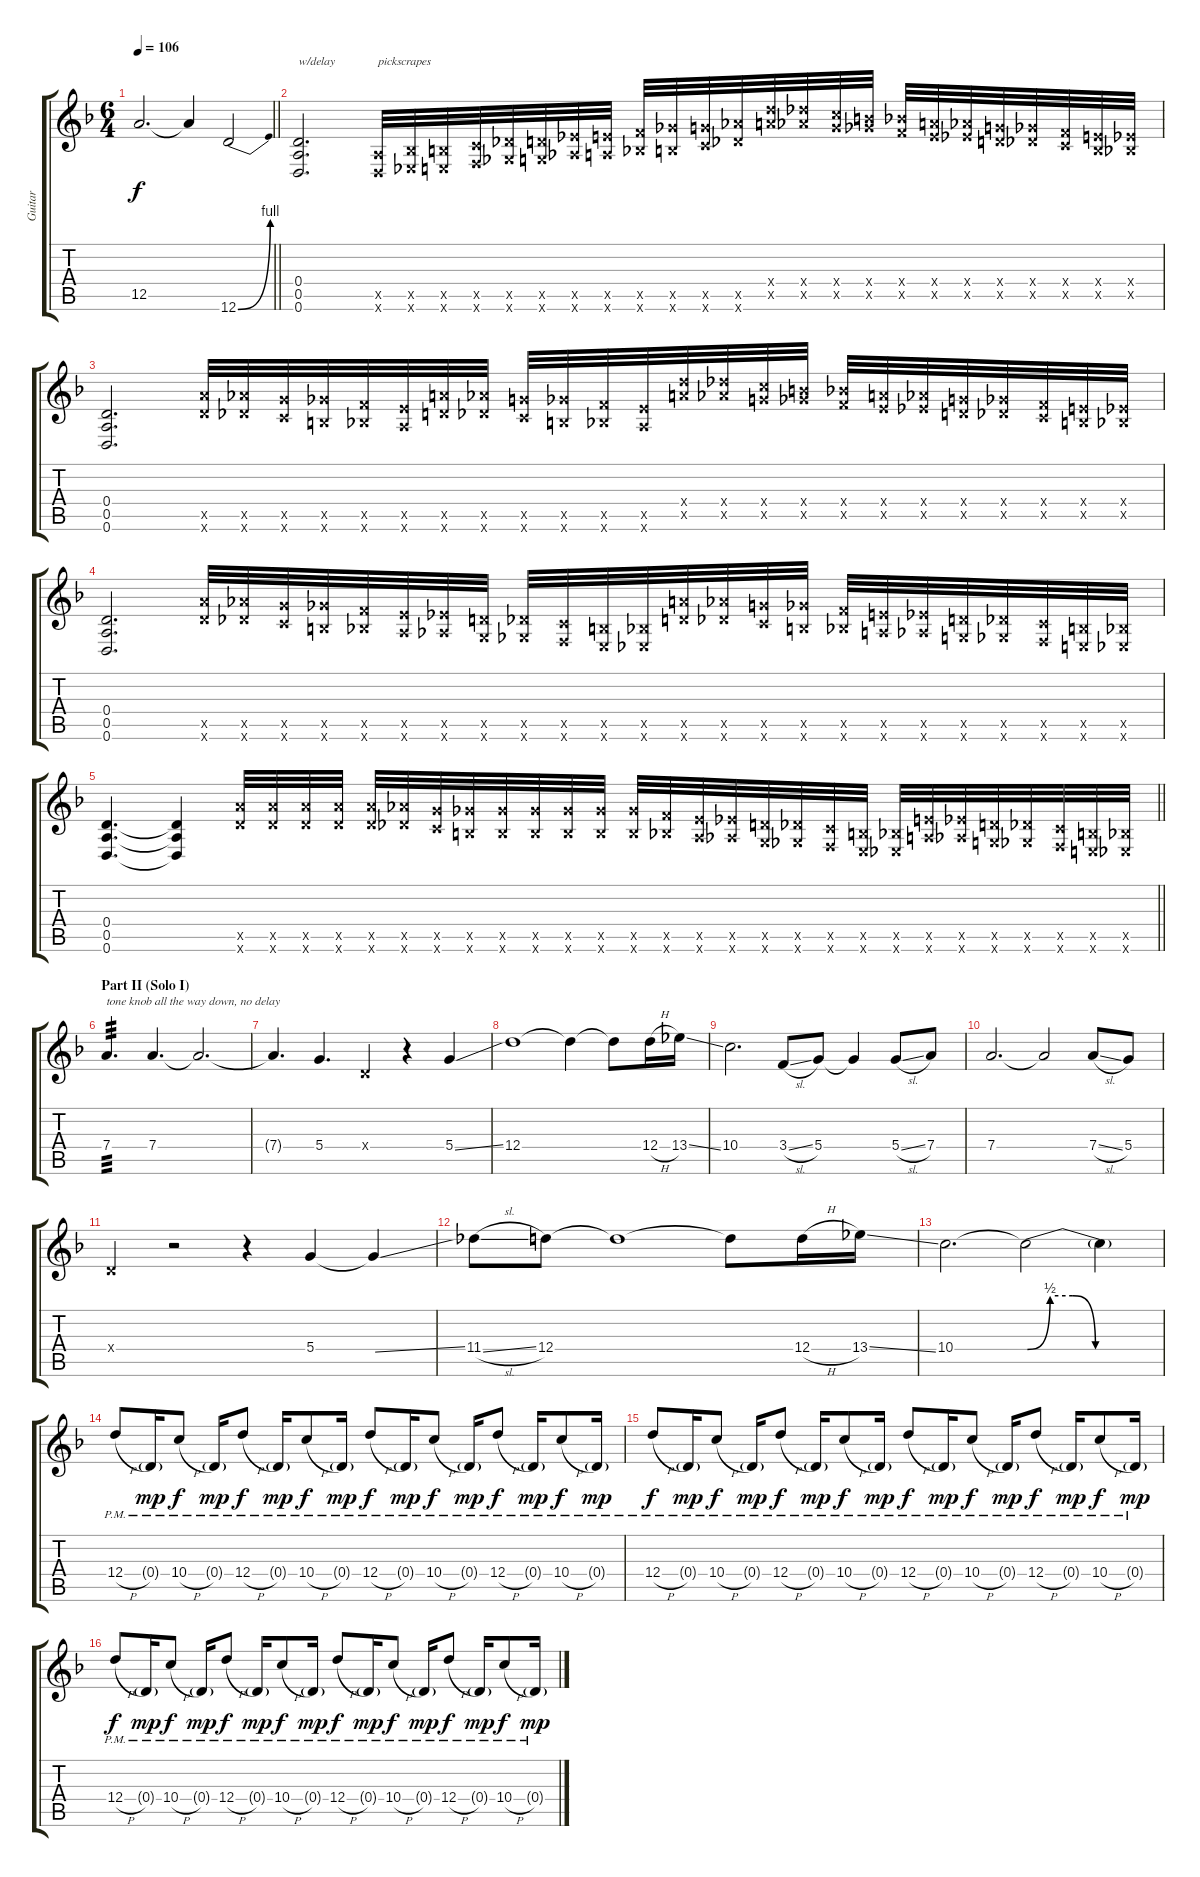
\track ("Guitar" "Guitar") {instrument distortionguitar}
\staff {score tabs}
\tuning (E4 B3 G3 D3 A2 D2) {hide}
\ts (6 4)
\tempo 106
\clef g2
\barLineRight lightlight
\ks dminor
12.5.2{d dy f} 12.5{t}.4 12.6{be (bend 0 0 60 4)}.2{volume 14} |
(0.4 0.5 0.6).2{d txt "w/delay"} (0.5{x} 0.6{x}).32{txt "pickscrapes"} (1.5{x} 1.6{x}).32 (2.5{x} 2.6{x}).32 (3.5{x} 3.6{x}).32 (4.5{x} 4.6{x}).32 (5.5{x} 5.6{x}).32 (6.5{x} 6.6{x}).32 (7.5{x} 7.6{x}).32 (8.5{x} 8.6{x}).32 (9.5{x} 9.6{x}).32 (10.5{x} 10.6{x}).32 (11.5{x} 11.6{x}).32 (12.4{x} 12.5{x}).32 (11.4{x} 11.5{x}).32 (10.4{x} 10.5{x}).32 (9.4{x} 9.5{x}).32 (8.4{x} 8.5{x}).32 (7.4{x} 7.5{x}).32 (6.4{x} 6.5{x}).32 (5.4{x} 5.5{x}).32 (4.4{x} 4.5{x}).32 (3.4{x} 3.5{x}).32 (2.4{x} 2.5{x}).32 (1.4{x} 1.5{x}).32 |
(0.4 0.5 0.6).2{d} (12.5{x} 12.6{x}).32 (11.5{x} 11.6{x}).32 (10.5{x} 10.6{x}).32 (9.5{x} 9.6{x}).32 (8.5{x} 8.6{x}).32 (7.5{x} 7.6{x}).32 (12.5{x} 12.6{x}).32 (11.5{x} 11.6{x}).32 (10.5{x} 10.6{x}).32 (9.5{x} 9.6{x}).32 (8.5{x} 8.6{x}).32 (7.5{x} 7.6{x}).32 (12.4{x} 12.5{x}).32 (11.4{x} 11.5{x}).32 (10.4{x} 10.5{x}).32 (9.4{x} 9.5{x}).32 (8.4{x} 8.5{x}).32 (7.4{x} 7.5{x}).32 (6.4{x} 6.5{x}).32 (5.4{x} 5.5{x}).32 (4.4{x} 4.5{x}).32 (3.4{x} 3.5{x}).32 (2.4{x} 2.5{x}).32 (1.4{x} 1.5{x}).32 |
(0.4 0.5 0.6).2{d} (12.5{x} 12.6{x}).32 (11.5{x} 11.6{x}).32 (10.5{x} 10.6{x}).32 (9.5{x} 9.6{x}).32 (8.5{x} 8.6{x}).32 (7.5{x} 7.6{x}).32 (6.5{x} 6.6{x}).32 (5.5{x} 5.6{x}).32 (4.5{x} 4.6{x}).32 (3.5{x} 3.6{x}).32 (2.5{x} 2.6{x}).32 (1.5{x} 1.6{x}).32 (12.5{x} 12.6{x}).32 (11.5{x} 11.6{x}).32 (10.5{x} 10.6{x}).32 (9.5{x} 9.6{x}).32 (8.5{x} 8.6{x}).32 (7.5{x} 7.6{x}).32 (6.5{x} 6.6{x}).32 (5.5{x} 5.6{x}).32 (4.5{x} 4.6{x}).32 (3.5{x} 3.6{x}).32 (2.5{x} 2.6{x}).32 (1.5{x} 1.6{x}).32 |
\barLineRight lightlight
(0.4 0.5 0.6).4{d} (0.4{t} 0.5{t} 0.6{t}).4 (12.5{x} 12.6{x}).32 (12.5{x} 12.6{x}).32 (12.5{x} 12.6{x}).32 (12.5{x} 12.6{x}).32 (12.5{x} 12.6{x}).32 (11.5{x} 11.6{x}).32 (10.5{x} 10.6{x}).32 (9.5{x} 9.6{x}).32 (9.5{x} 9.6{x}).32 (9.5{x} 9.6{x}).32 (9.5{x} 9.6{x}).32 (9.5{x} 9.6{x}).32 (9.5{x} 9.6{x}).32 (8.5{x} 8.6{x}).32 (7.5{x} 7.6{x}).32 (6.5{x} 6.6{x}).32 (5.5{x} 5.6{x}).32 (4.5{x} 4.6{x}).32 (3.5{x} 3.6{x}).32 (2.5{x} 2.6{x}).32 (1.5{x} 1.6{x}).32 (7.5{x} 7.6{x}).32 (6.5{x} 6.6{x}).32 (5.5{x} 5.6{x}).32 (4.5{x} 4.6{x}).32 (3.5{x} 3.6{x}).32 (2.5{x} 2.6{x}).32 (1.5{x} 1.6{x}).32 |
\section ("" "Part II (Solo I)")
7.4.4{d txt "tone knob all the way down, no delay" tp 3 volume 16} 7.4.4{d} 7.4{t}.2{d} |
7.4{t}.4{d} 5.4.4{d} 0.4{x}.4 r.4 5.4{ss}.4 |
12.4.1 12.4{t}.4 12.4{t}.8 12.4{h}.16 13.4{ss}.16 |
10.4.2{d} 3.4{sl}.8 5.4.8 5.4{t}.4 5.4{sl}.8 7.4.8 |
7.4.2{d} 7.4{t}.2 7.4{sl}.8 5.4.8 |
0.4{x}.4 r.2 r.4 5.4.4 5.4{ss t}.4 |
11.4{sl}.8 12.4.8 12.4{t}.1 12.4{t}.8 12.4{h}.16 13.4{ss}.16 |
10.4.2{d} 10.4{be (custom 0 0 10 2 20 2 30 0 60 0) t}.2 10.4{t}.4 |
12.4{h pm}.8 0.4{g pm}.16{dy mp} 10.4{h pm}.8{dy f} 0.4{g pm}.16{dy mp} 12.4{h pm}.8{dy f} 0.4{g pm}.16{dy mp} 10.4{h pm}.8{dy f} 0.4{g pm}.16{dy mp} 12.4{h pm}.8{dy f} 0.4{g pm}.16{dy mp} 10.4{h pm}.8{dy f} 0.4{g pm}.16{dy mp} 12.4{h pm}.8{dy f} 0.4{g pm}.16{dy mp} 10.4{h pm}.8{dy f} 0.4{g pm}.16{dy mp} |
12.4{h pm}.8{dy f} 0.4{g pm}.16{dy mp} 10.4{h pm}.8{dy f} 0.4{g pm}.16{dy mp} 12.4{h pm}.8{dy f} 0.4{g pm}.16{dy mp} 10.4{h pm}.8{dy f} 0.4{g pm}.16{dy mp} 12.4{h pm}.8{dy f} 0.4{g pm}.16{dy mp} 10.4{h pm}.8{dy f} 0.4{g pm}.16{dy mp} 12.4{h pm}.8{dy f} 0.4{g pm}.16{dy mp} 10.4{h pm}.8{dy f} 0.4{g pm}.16{dy mp} |
12.4{h pm}.8{dy f} 0.4{g pm}.16{dy mp} 10.4{h pm}.8{dy f} 0.4{g pm}.16{dy mp} 12.4{h pm}.8{dy f} 0.4{g pm}.16{dy mp} 10.4{h pm}.8{dy f} 0.4{g pm}.16{dy mp} 12.4{h pm}.8{dy f} 0.4{g pm}.16{dy mp} 10.4{h pm}.8{dy f} 0.4{g pm}.16{dy mp} 12.4{h pm}.8{dy f} 0.4{g pm}.16{dy mp} 10.4{h pm}.8{dy f} 0.4{g pm}.16{dy mp}
